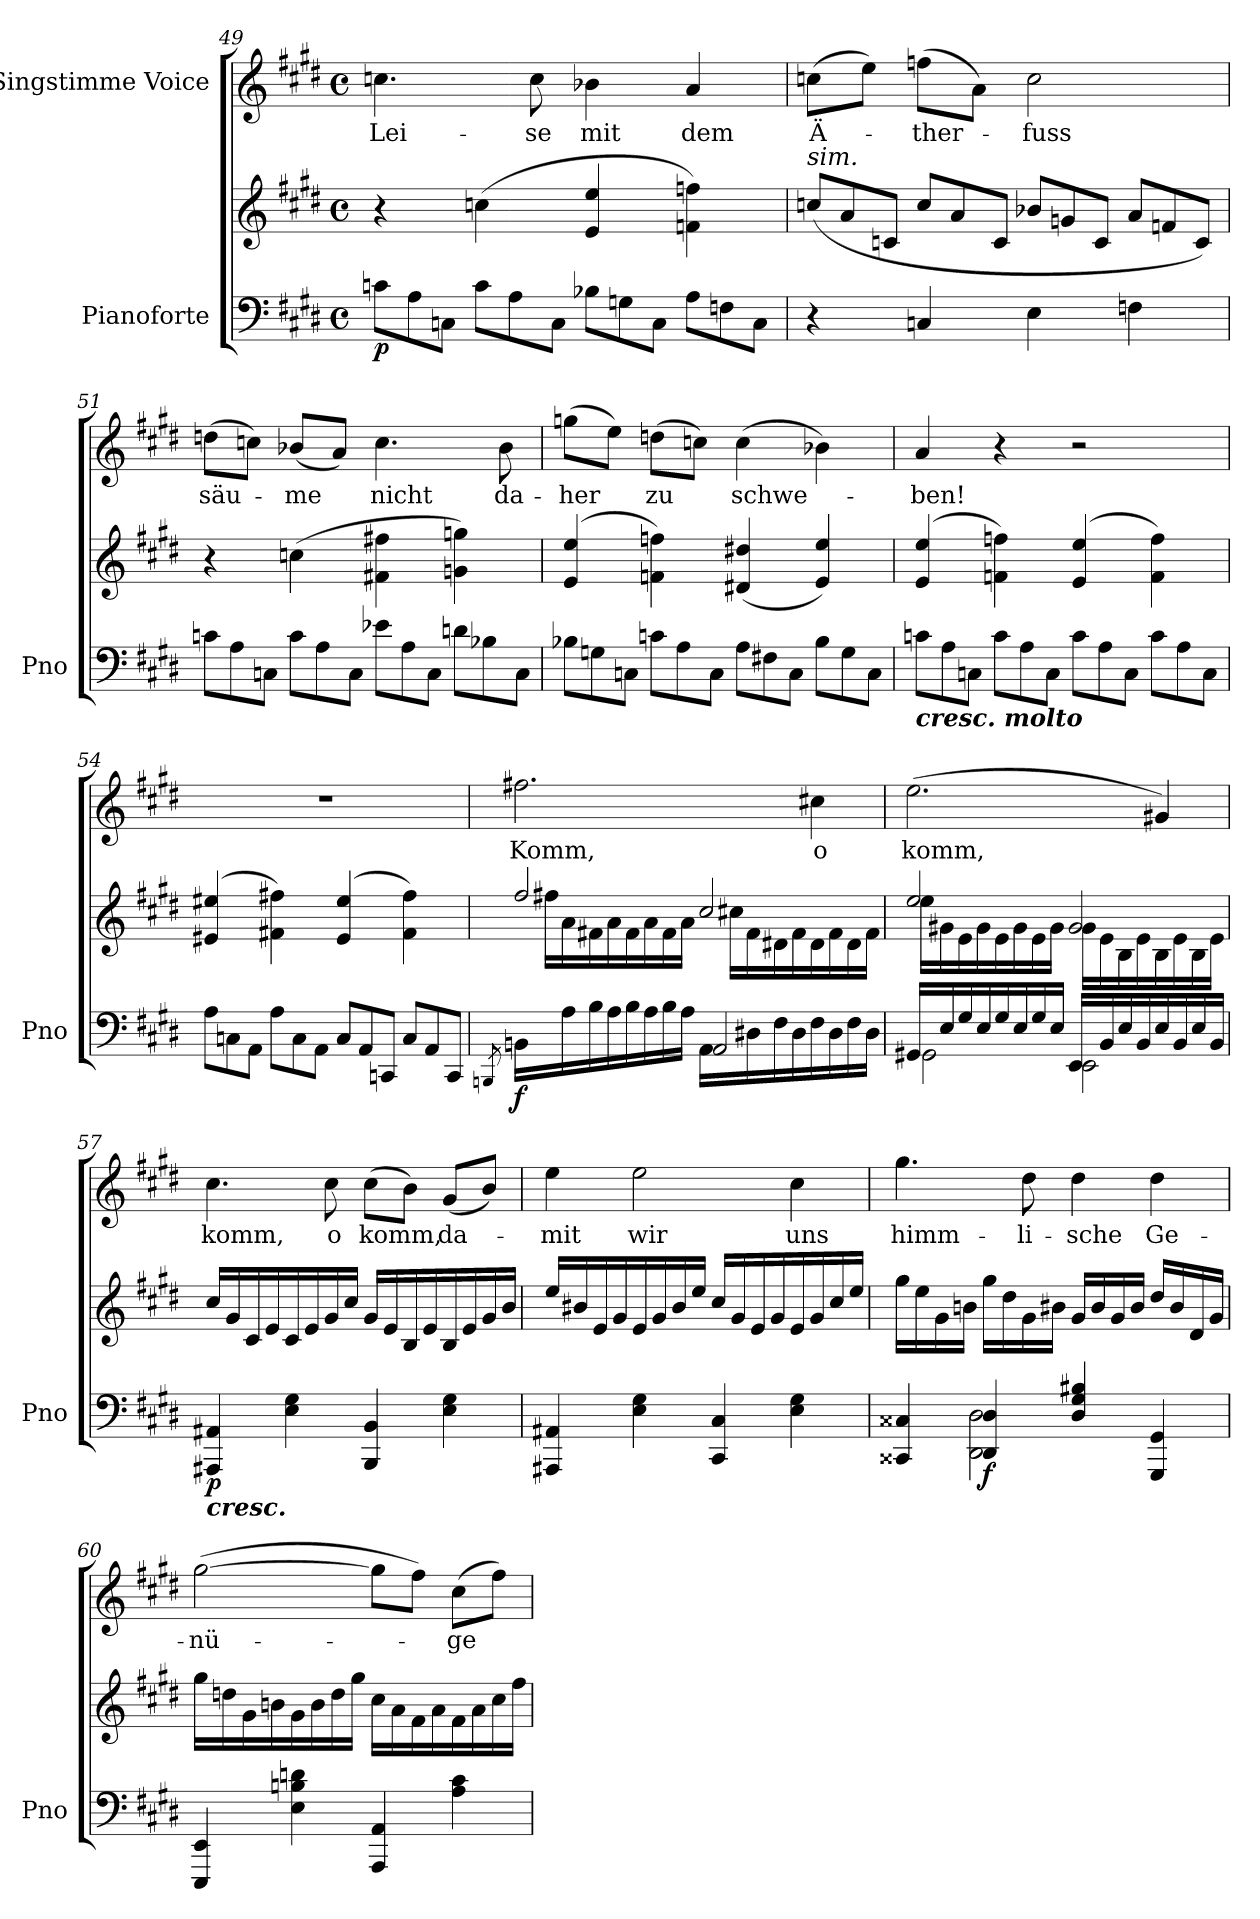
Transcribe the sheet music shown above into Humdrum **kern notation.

**kern	**kern	**dynam	**kern	**text
*part2	*part2	*part2	*part1	*part1
*staff3	*staff2	*staff2/3	*staff1	*staff1
*I"Pianoforte	*	*	*I"Singstimme Voice	*
*I'Pno	*	*	*	*
*clefF4	*clefG2	*	*clefG2	*
*k[f#c#g#d#]	*k[f#c#g#d#]	*	*k[f#c#g#d#]	*
*M4/4	*M4/4	*	*M4/4	*
*met(c)	*met(c)	*	*met(c)	*
*Xtuplet	*	*	*	*
=49	=49	=49	=49	=49
!	!	!LO:DY:b=2	!	!
12cn\L	4r	p	4.ccn\	Lei-
12A\	.	.	.	.
12Cn\J	.	.	.	.
12c\L	(4ccn\	.	.	.
12A\	.	.	.	.
.	.	.	8cc\	-se
12C\J	.	.	.	.
12B-X\L	4e/ 4ee/	.	4b-X\	mit
12Gn\	.	.	.	.
12C\J	.	.	.	.
12A\L	4fn\ 4ffn\)	.	4a/	dem
12Fn\	.	.	.	.
12C\J	.	.	.	.
=50	=50	=50	=50	=50
*	*Xtuplet	*	*	*
!	!LO:TX:i:t=sim.	!	!	!
4r	(12ccn/L	.	(8ccn\L	Ä-
.	12a/	.	.	.
.	.	.	8ee\J)	.
.	12cn/J	.	.	.
4Cn/	12cc/L	.	(8ffn\L	-ther-
.	12a/	.	.	.
.	.	.	8a\J)	.
.	12c/J	.	.	.
4E\	12b-X/L	.	2cc\	-fuss
.	12gn/	.	.	.
.	12c/J	.	.	.
4Fn\	12a/L	.	.	.
.	12fn/	.	.	.
.	12c/J)	.	.	.
=51	=51	=51	=51	=51
12cn\L	4r	.	(8ddn\L	säu-
12A\	.	.	.	.
.	.	.	8ccn\J)	.
12Cn\J	.	.	.	.
12c\L	(4ccn\	.	(8b-X/L	-me
12A\	.	.	.	.
.	.	.	8a/J)	.
12C\J	.	.	.	.
12e-X\L	4f#X\ 4ff#X\	.	4.cc\	nicht
12A\	.	.	.	.
12C\J	.	.	.	.
12dn\L	4gn\ 4ggn\)	.	.	.
12B-X\	.	.	.	.
.	.	.	8b-\	da-
12C\J	.	.	.	.
=52	=52	=52	=52	=52
12B-X\L	(4e/ 4ee/	.	(8ggn\L	-her
12Gn\	.	.	.	.
.	.	.	8ee\J)	.
12Cn\J	.	.	.	.
12cn\L	4fn\ 4ffn\)	.	(8ddn\L	zu
12A\	.	.	.	.
.	.	.	8ccn\J)	.
12C\J	.	.	.	.
12A\L	(4d#X/ 4dd#X/	.	(4cc\	schwe-
12F#X\	.	.	.	.
12C\J	.	.	.	.
12B-\L	4e/ 4ee/)	.	4b-X\)	.
12G\	.	.	.	.
12C\J	.	.	.	.
=53	=53	=53	=53	=53
!LO:TX:b:Bi:t=cresc. molto	!	!	!	!
12cn\L	(4e/ 4ee/	.	4a/	-ben!
12A\	.	.	.	.
12Cn\J	.	.	.	.
12c\L	4fn\ 4ffn\)	.	4r	.
12A\	.	.	.	.
12C\J	.	.	.	.
12c\L	(4e/ 4ee/	.	2r	.
12A\	.	.	.	.
12C\J	.	.	.	.
12c\L	4f\ 4ff\)	.	.	.
12A\	.	.	.	.
12C\J	.	.	.	.
=54	=54	=54	=54	=54
12A\L	(4e#X/ 4ee#X/	.	1r	.
12Cn\	.	.	.	.
12AA\J	.	.	.	.
12A\L	4f#X\ 4ff#X\)	.	.	.
12C\	.	.	.	.
12AA\J	.	.	.	.
12C/L	(4e#/ 4ee#/	.	.	.
12AA/	.	.	.	.
12CCn/J	.	.	.	.
12C/L	4f#\ 4ff#\)	.	.	.
12AA/	.	.	.	.
12CC/J	.	.	.	.
=55	=55	=55	=55	=55
8qBBBn/	.	.	.	.
*^	*^	*	*	*
!	!	!	!	!LO:DY:b=2	!	!
16BBn\LL	2ryy	2ff#/	16ff#X\LL	f	2.ff#X\	Komm,
16A\	.	.	16a\	.	.	.
16B\	.	.	16f#X\	.	.	.
16A\	.	.	16a\	.	.	.
16B\	.	.	16f#\	.	.	.
16A\	.	.	16a\	.	.	.
16B\	.	.	16f#\	.	.	.
16A\JJ	.	.	16a\JJ	.	.	.
16AA\LL	2AA/	2cc#/	16cc#X\LL	.	.	.
16D#X\	.	.	16f#\	.	.	.
16F#\	.	.	16d#X\	.	.	.
16D#\	.	.	16f#\	.	.	.
16F#\	.	.	16d#\	.	4cc#X\	o
16D#\	.	.	16f#\	.	.	.
16F#\	.	.	16d#\	.	.	.
16D#\JJ	.	.	16f#\JJ	.	.	.
=56	=56	=56	=56	=56	=56	=56
16GG#X/LL	2GG#\	2ee/	16ee\LL	.	(2.ee\	komm,
16E/	.	.	16g#X\	.	.	.
16G#/	.	.	16e\	.	.	.
16E/	.	.	16g#\	.	.	.
16G#/	.	.	16e\	.	.	.
16E/	.	.	16g#\	.	.	.
16G#/	.	.	16e\	.	.	.
16E/JJ	.	.	16g#\JJ	.	.	.
16EE/LL	2EE\	2g#/	16g#\LL	.	.	.
16BB/	.	.	16e\	.	.	.
16E/	.	.	16B\	.	.	.
16BB/	.	.	16e\	.	.	.
16E/	.	.	16B\	.	4g#X/)	.
16BB/	.	.	16e\	.	.	.
16E/	.	.	16B\	.	.	.
16BB/JJ	.	.	16e\JJ	.	.	.
*v	*v	*	*	*	*	*
=57	=57	=57	=57	=57	=57
!LO:TX:b:Bi:t=cresc.	!	!	!	!	!
!	!	!	!LO:DY:b=2	!	!
*	*v	*v	*	*	*
4AAA#X/ 4AA#X/	16cc#/LL	p	4.cc#\	komm,
.	16g#/	.	.	.
.	16c#/	.	.	.
.	16e/	.	.	.
4E\ 4G#\	16c#/	.	.	.
.	16e/	.	.	.
.	16g#/	.	8cc#\	o
.	16cc#/JJ	.	.	.
4BBB/ 4BB/	16g#/LL	.	(8cc#\L	komm,
.	16e/	.	.	.
.	16B/	.	8b\J)	.
.	16e/	.	.	.
4E\ 4G#\	16B/	.	(8g#/L	da-
.	16e/	.	.	.
.	16g#/	.	8b/J)	.
.	16b/JJ	.	.	.
=58	=58	=58	=58	=58
4AAA#X/ 4AA#X/	16ee/LL	.	4ee\	-mit
.	16b#X/	.	.	.
.	16e/	.	.	.
.	16g#/	.	.	.
4E\ 4G#\	16e/	.	2ee\	wir
.	16g#/	.	.	.
.	16b#/	.	.	.
.	16ee/JJ	.	.	.
4CC#/ 4C#/	16cc#/LL	.	.	.
.	16g#/	.	.	.
.	16e/	.	.	.
.	16g#/	.	.	.
4E\ 4G#\	16e/	.	4cc#\	uns
.	16g#/	.	.	.
.	16cc#/	.	.	.
.	16ee/JJ	.	.	.
=59	=59	=59	=59	=59
*^	*	*	*	*
4CC##X/ 4C##X/	4ryy	16gg#\LL	.	4.gg#\	himm-
.	.	16ee\	.	.	.
.	.	16g#\	.	.	.
.	.	16bn\JJ	.	.	.
!	!	!	!LO:DY:b=2	!	!
4DD#/ 4D#/	2DD#\ 2D#\	16gg#\LL	f	.	.
.	.	16dd#\	.	.	.
.	.	16g#\	.	8dd#\	-li-
.	.	16b#X\JJ	.	.	.
4D#/ 4G#/ 4B#X/	.	16g#/LL	.	4dd#\	-sche
.	.	16b#/	.	.	.
.	.	16g#/	.	.	.
.	.	16b#/JJ	.	.	.
4GGG#/ 4GG#/	4ryy	16dd#/LL	.	4dd#\	Ge-
.	.	16b#/	.	.	.
.	.	16d#/	.	.	.
.	.	16g#/JJ	.	.	.
*v	*v	*	*	*	*
=60	=60	=60	=60	=60
4EEE/ 4EE/	16gg#\LL	.	([2gg#\	-nü-
.	16ddn\	.	.	.
.	16g#\	.	.	.
.	16bn\	.	.	.
4E\ 4Bn\ 4dn\	16g#\	.	.	.
.	16b\	.	.	.
.	16dd\	.	.	.
.	16gg#\JJ	.	.	.
4AAA/ 4AA/	16cc#\LL	.	8gg#\L]	.
.	16a\	.	.	.
.	16f#\	.	8ff#\J)	.
.	16a\	.	.	.
4A\ 4c#\	16f#\	.	(8cc#\L	-ge
.	16a\	.	.	.
.	16cc#\	.	8ff#\J)	.
.	16ff#\JJ	.	.	.
=	=	=	=	=
*-	*-	*-	*-	*-
